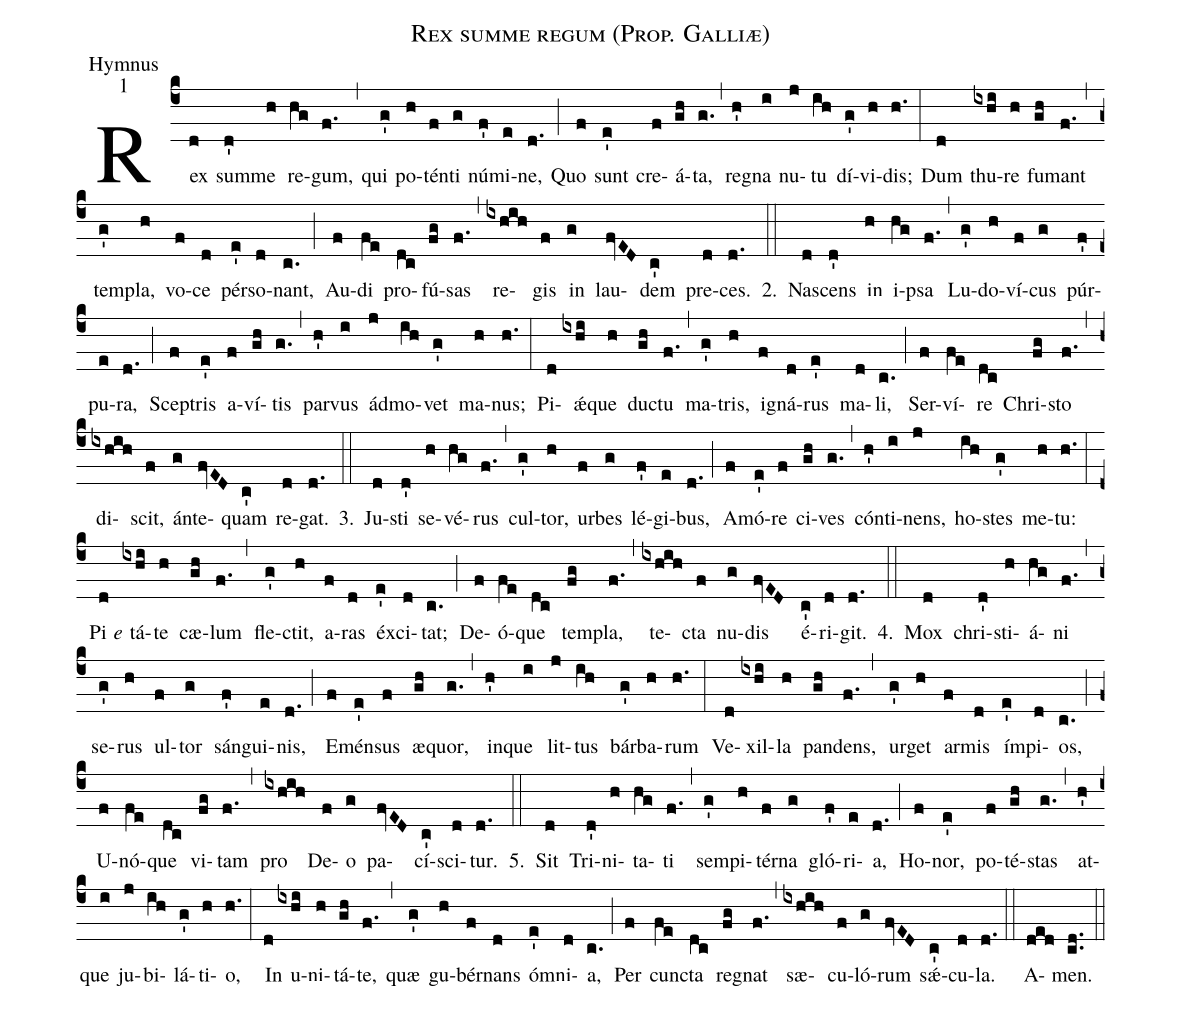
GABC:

name:Rex summe regum (Prop. Galliæ);
office-part:Hymnus;
mode:1;
%%
(c4) Rex(d) sum(d')me(h) re(hg)gum,(f.) (,) qui(g') po(h)tén(f)ti(g) nú(f')mi(e)ne,(d.) (;)
Quo(f) sunt(e') cre(f)á(gh)ta,(g.) (,) re(h')gna(i) nu(j)tu(ih) dí(g')vi(h)dis;(h.) (:)
Dum(d) thu(ixhi)re(h) fu(gh)mant(f.) (,) tem(g')pla,(h) vo(f)ce(d) pér(e')so(d)nant,(c.) (;)
Au(f)di(fe) pro(dc)fú(fg)sas(f.) (,) re(ixhih)gis(f) in(g) lau(fvED)dem(c') pre(d)ces.(d.)


2.(::) Na(d)scens(d') in(h) i(hg)psa(f.) (,) Lu(g')do(h)ví(f)cus(g) púr(f')pu(e)ra,(d.) (;)
Scep(f)tris(e') a(f)ví(gh)tis(g.) (,) par(h')vus(i) ád(j)mo(ih)vet(g') ma(h)nus;(h.) (:)
Pi(d)ǽ(ixhi)que(h) du(gh)ctu(f.) (,) ma(g')tris,(h) i(f)gná(d)rus(e') ma(d)li,(c.) (;)
Ser(f)ví(fe)re(dc) Chri(fg)sto(f.) (,) di(ixhih)scit,(f) án(g)te(fvED)quam(c') re(d)gat.(d.)

3.(::) Ju(d)sti(d') se(h)vé(hg)rus(f.) (,) cul(g')tor,(h) ur(f)bes(g) lé(f')gi(e)bus,(d.) (;)
A(f)mó(e')re(f) ci(gh)ves(g.) (,) cón(h')ti(i)nens,(j) ho(ih)stes(g') me(h)tu:(h.) (:)
Pi(d)<i>e</i>()tá(ixhi)te(h) cæ(gh)lum(f.) (,) fle(g')ctit,(h) a(f)ras(d) éx(e')ci(d)tat;(c.) (;)
De(f)ó(fe)que(dc) tem(fg)pla,(f.) (,) te(ixhih)cta(f) nu(g)dis(fvED) é(c')ri(d)git.(d.)

4.(::) Mox(d) chri(d')sti(h)á(hg)ni(f.) (,) se(g')rus(h) ul(f)tor(g) sán(f')gui(e)nis,(d.) (;)
E(f)mén(e')sus(f) æ(gh)quor,(g.) (,) in(h')que(i) lit(j)tus(ih) bár(g')ba(h)rum(h.) (:)
Ve(d)xil(ixhi)la(h) pan(gh)dens,(f.) (,) ur(g')get(h) ar(f)mis(d) ím(e')pi(d)os,(c.) (;)
U(f)nó(fe)que(dc) vi(fg)tam(f.) (,) pro(ixhih) De(f)o(g) pa(fvED)cí(c')sci(d)tur.(d.)

5.(::) Sit(d) Tri(d')ni(h)ta(hg)ti(f.) (,) sem(g')pi(h)tér(f)na(g) gló(f')ri(e)a,(d.) (;)
Ho(f)nor,(e') po(f)té(gh)stas(g.) (,) at(h')que(i) ju(j)bi(ih)lá(g')ti(h)o,(h.) (:)
In(d) u(ixhi)ni(h)tá(gh)te,(f.) (,) quæ(g') gu(h)bér(f)nans(d) óm(e')ni(d)a,(c.) (;)
Per(f) cun(fe)cta(dc) re(fg)gnat(f.) (,) sæ(ixhih)cu(f)ló(g)rum(fvED) sǽ(c')cu(d)la.(d.) (::)
A(ded)men.(cd..) (::)
